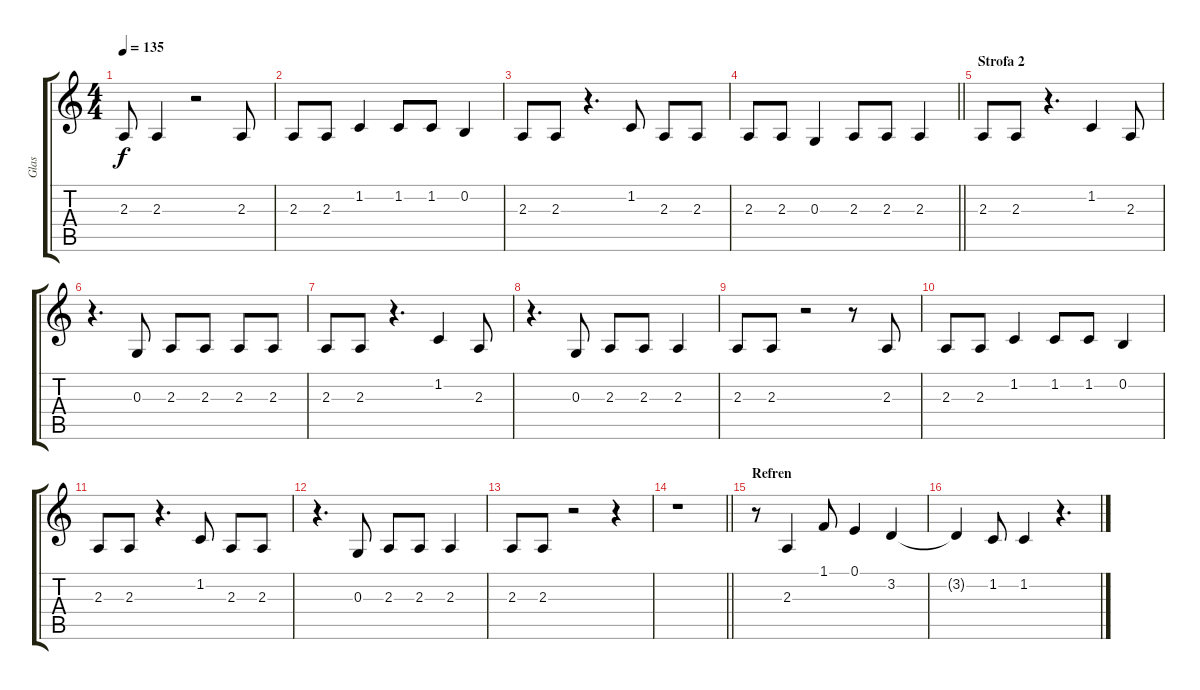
\track ("Glas" "Glas") {instrument lead2sawtooth}
\staff {score tabs}
\tuning (E4 B3 G3 D3 A2 E2) {hide}
\ts (4 4)
\tempo 135
\clef g2
\ks c
2.3{t}.8{dy f} 2.3.4 r.2 2.3.8 |
2.3.8 2.3.8 1.2.4 1.2.8 1.2.8 0.2.4 |
2.3.8 2.3.8 r.4{d} 1.2.8 2.3.8 2.3.8 |
\barLineRight lightlight
2.3.8 2.3.8 0.3.4 2.3.8 2.3.8 2.3.4 |
\section ("" "Strofa 2")
2.3.8 2.3.8 r.4{d} 1.2.4 2.3.8 |
r.4{d} 0.3.8 2.3.8 2.3.8 2.3.8 2.3.8 |
2.3.8 2.3.8 r.4{d} 1.2.4 2.3.8 |
r.4{d} 0.3.8 2.3.8 2.3.8 2.3.4 |
2.3.8 2.3.8 r.2 r.8 2.3.8 |
2.3.8 2.3.8 1.2.4 1.2.8 1.2.8 0.2.4 |
2.3.8 2.3.8 r.4{d} 1.2.8 2.3.8 2.3.8 |
r.4{d} 0.3.8 2.3.8 2.3.8 2.3.4 |
2.3.8 2.3.8 r.2 r.4 |
\barLineRight lightlight
r.1 |
\section ("" "Refren")
r.8 2.3.4 1.1.8 0.1.4 3.2.4 |
3.2{t}.4 1.2.8 1.2.4 r.4{d}
